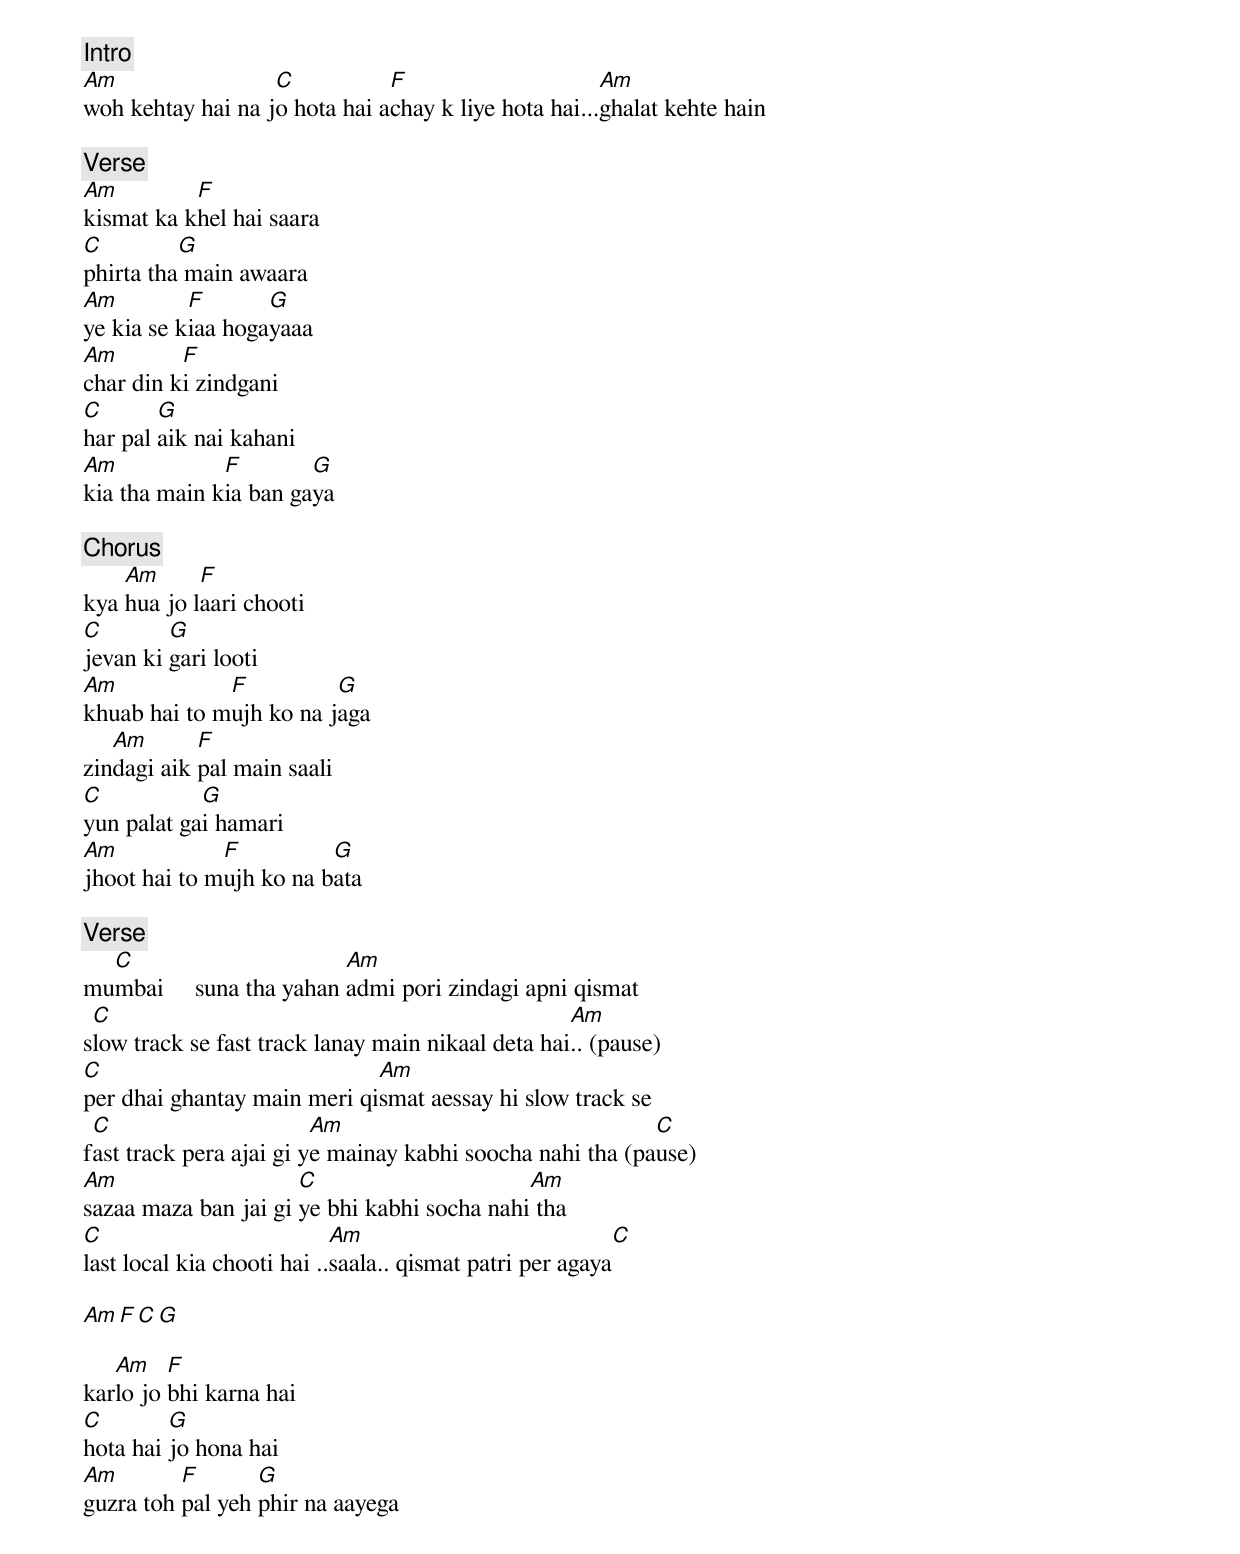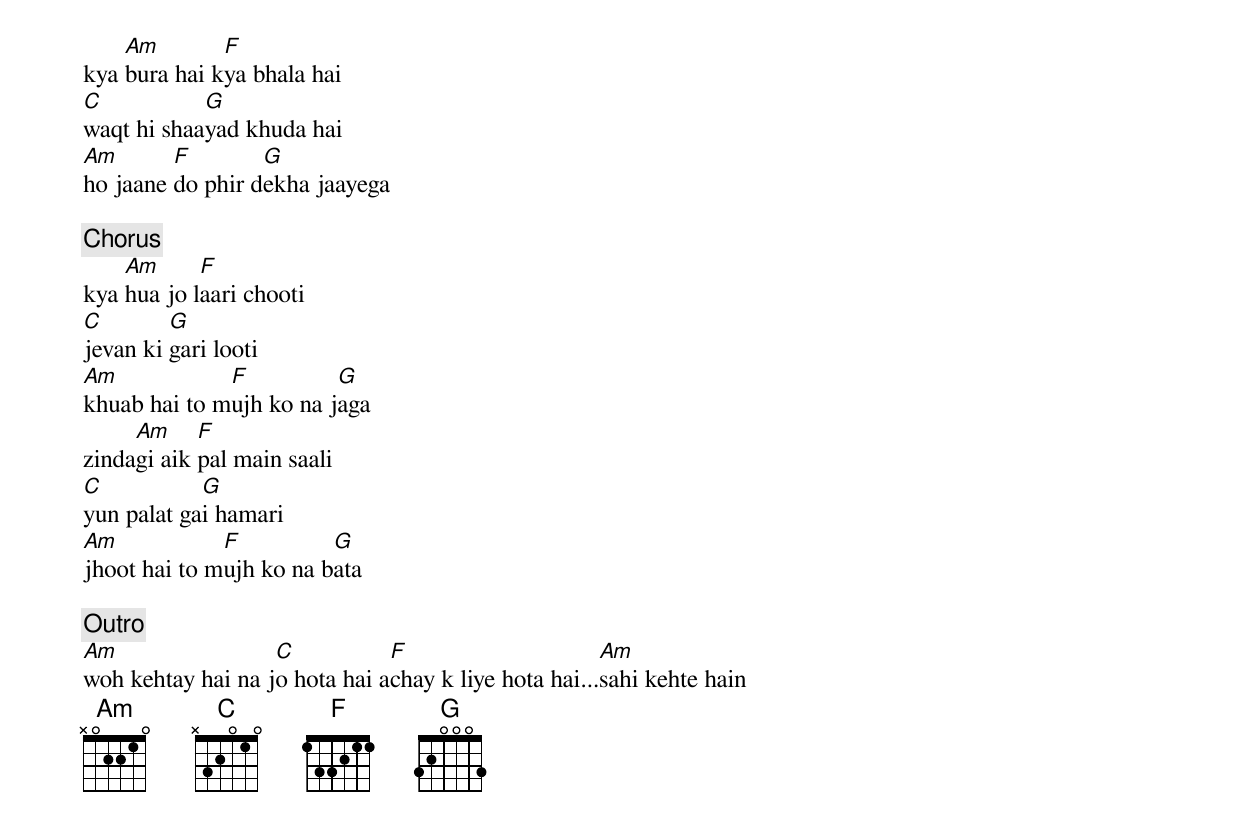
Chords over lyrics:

[Intro]
Am                 C           F                      Am
woh kehtay hai na jo hota hai achay k liye hota hai...ghalat kehte hain

[Verse]
Am         F
kismat ka khel hai saara
C         G
phirta tha main awaara
Am         F       G
ye kia se kiaa hogayaaa
Am        F
char din ki zindgani
C       G
har pal aik nai kahani
Am            F        G
kia tha main kia ban gaya

[Chorus]
    Am      F
kya hua jo laari chooti
C        G
jevan ki gari looti
Am            F          G
khuab hai to mujh ko na jaga
   Am       F
zindagi aik pal main saali
C           G
yun palat gai hamari
Am            F          G
jhoot hai to mujh ko na bata

[Verse]
  C                       Am
mumbai     suna tha yahan admi pori zindagi apni qismat
 C                                                 Am
slow track se fast track lanay main nikaal deta hai.. (pause)
C                            Am
per dhai ghantay main meri qismat aessay hi slow track se
 C                       Am                                C
fast track pera ajai gi ye mainay kabhi soocha nahi tha (pause)
Am                    C                      Am
sazaa maza ban jai gi ye bhi kabhi socha nahi tha
C                           Am                              C
last local kia chooti hai ..saala.. qismat patri per agaya

Am        F     C     G

   Am    F
karlo jo bhi karna hai
C        G
hota hai jo hona hai
Am        F       G
guzra toh pal yeh phir na aayega
    Am        F
kya bura hai kya bhala hai
C           G
waqt hi shaayad khuda hai
Am       F        G
ho jaane do phir dekha jaayega

[Chorus]
    Am      F
kya hua jo laari chooti
C        G
jevan ki gari looti
Am            F          G
khuab hai to mujh ko na jaga
     Am     F
zindagi aik pal main saali
C           G
yun palat gai hamari
Am            F          G
jhoot hai to mujh ko na bata

[Outro]
Am                 C           F                      Am
woh kehtay hai na jo hota hai achay k liye hota hai...sahi kehte hain
